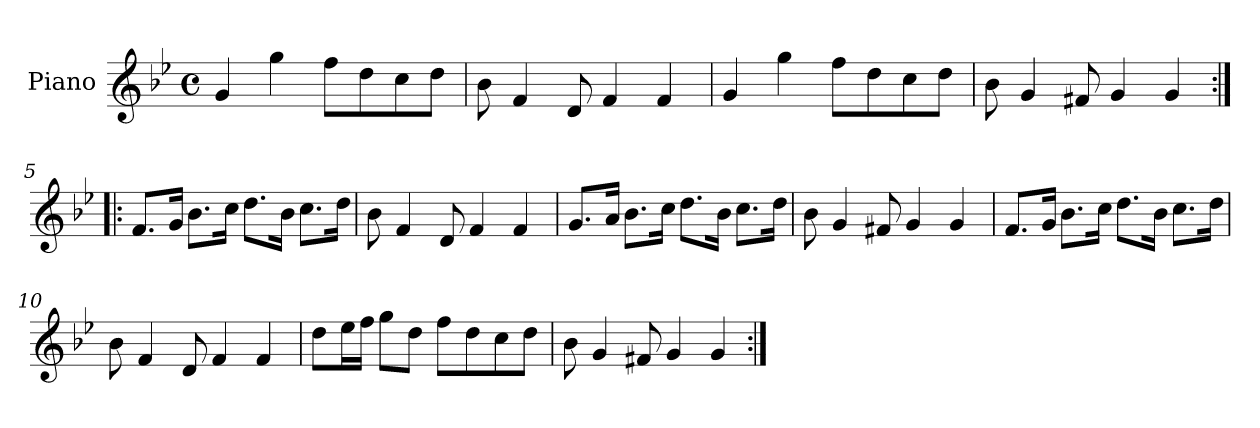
**kern
*part1
*staff1
*I"Piano
*I'Pno.
*clefG2
*k[b-e-]
*M4/4
*met(c)
=1
4g/
4gg\
8ff\L
8dd\
8cc\
8dd\J
=2
8b-\
4f/
8d/
4f/
4f/
=3
4g/
4gg\
8ff\L
8dd\
8cc\
8dd\J
=4
8b-\
4g/
8f#X/
4g/
4g/
!!LO:LB:g=z
=5:|!|:
8.f/L
16g/Jk
8.b-\L
16cc\Jk
8.dd\L
16b-\Jk
8.cc\L
16dd\Jk
=6
8b-\
4f/
8d/
4f/
4f/
=7
8.g/L
16a/Jk
8.b-\L
16cc\Jk
8.dd\L
16b-\Jk
8.cc\L
16dd\Jk
=8
8b-\
4g/
8f#X/
4g/
4g/
!!LO:LB:g=z
=9
8.f/L
16g/Jk
8.b-\L
16cc\Jk
8.dd\L
16b-\Jk
8.cc\L
16dd\Jk
=10
8b-\
4f/
8d/
4f/
4f/
=11
8dd\L
16ee-\L
16ff\JJ
8gg\L
8dd\J
8ff\L
8dd\
8cc\
8dd\J
=12
8b-\
4g/
8f#X/
4g/
4g/
=:|!
*-
